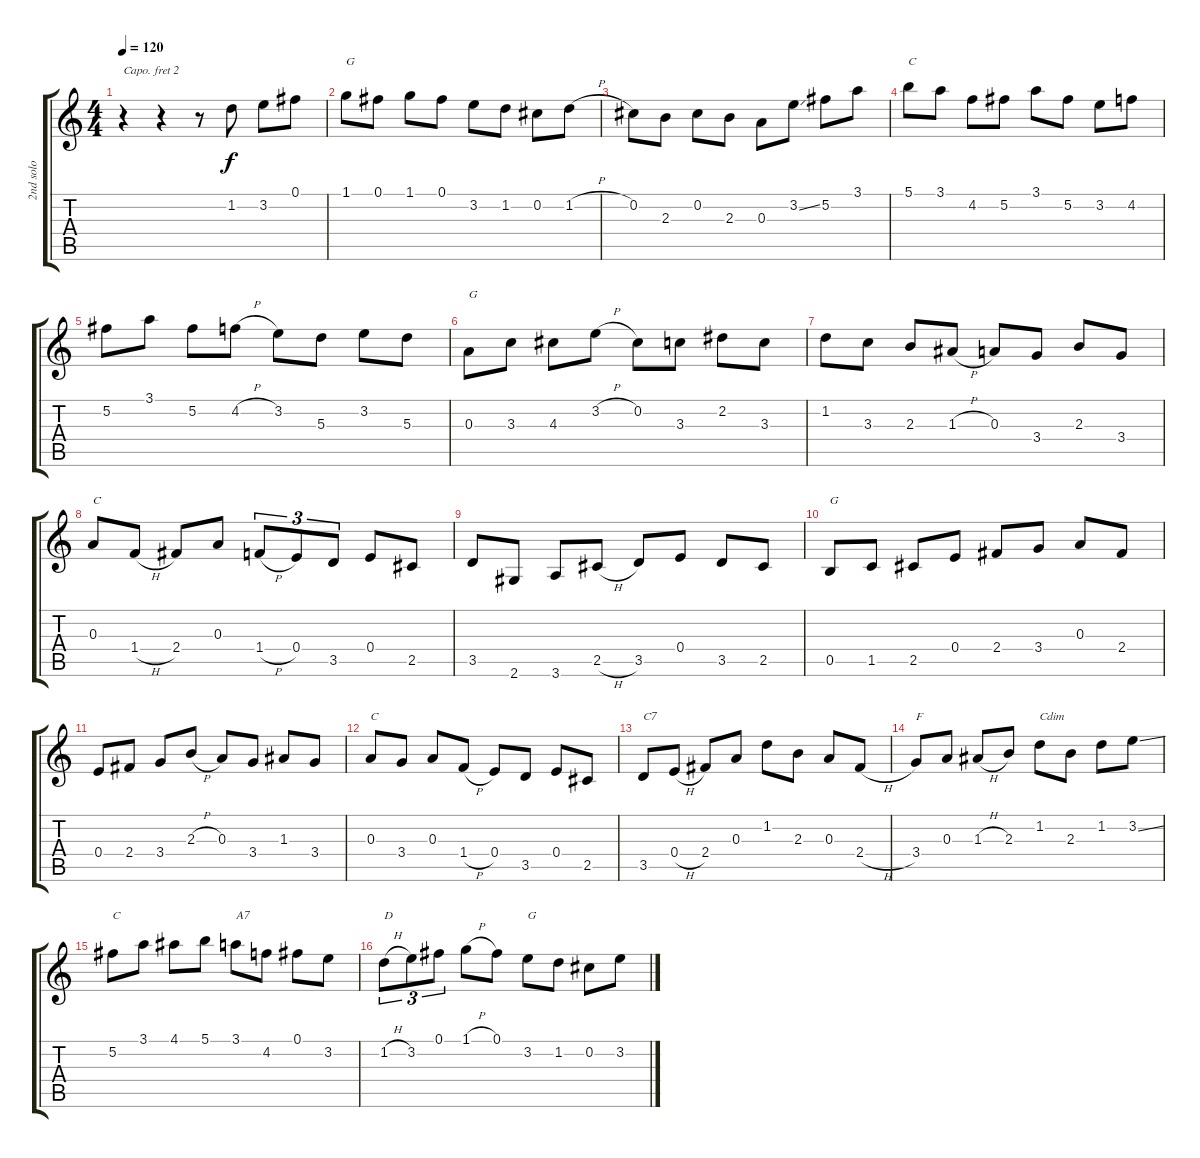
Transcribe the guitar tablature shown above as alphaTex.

\track ("2nd solo" "2nd solo") {instrument acousticguitarnylon}
\staff {score tabs}
\capo 2
\tuning (E4 B3 G3 D3 A2 E2) {hide}
\ts (4 4)
\tempo 120
\clef g2
\ks c
r.4{dy f instrument acousticguitarnylon} r.4 r.8 1.2.8 3.2.8 0.1.8 |
1.1.8{txt "G"} 0.1.8 1.1.8 0.1.8 3.2.8 1.2.8 0.2.8 1.2{h}.8 |
0.2.8 2.3.8 0.2.8 2.3.8 0.3.8 3.2{ss}.8 5.2.8 3.1.8 |
5.1.8{txt "C"} 3.1.8 4.2.8 5.2.8 3.1.8 5.2.8 3.2.8 4.2.8 |
5.2.8 3.1.8 5.2.8 4.2{h}.8 3.2.8 5.3.8 3.2.8 5.3.8 |
0.3.8{txt "G"} 3.3.8 4.3.8 3.2{h}.8 0.2.8 3.3.8 2.2.8 3.3.8 |
1.2.8 3.3.8 2.3.8 1.3{h}.8 0.3.8 3.4.8 2.3.8 3.4.8 |
0.3.8{txt "C"} 1.4{h}.8 2.4.8 0.3.8 1.4{h}.8{tu (3 2)} 0.4.8{tu (3 2)} 3.5.8{tu (3 2)} 0.4.8 2.5.8 |
3.5.8 2.6.8 3.6.8 2.5{h}.8 3.5.8 0.4.8 3.5.8 2.5.8 |
0.5.8{txt "G"} 1.5.8 2.5.8 0.4.8 2.4.8 3.4.8 0.3.8 2.4.8 |
0.4.8 2.4.8 3.4.8 2.3{h}.8 0.3.8 3.4.8 1.3.8 3.4.8 |
0.3.8{txt "C"} 3.4.8 0.3.8 1.4{h}.8 0.4.8 3.5.8 0.4.8 2.5.8 |
3.5.8{txt "C7"} 0.4{h}.8 2.4.8 0.3.8 1.2.8 2.3.8 0.3.8 2.4{h}.8 |
3.4.8{txt "F"} 0.3.8 1.3{h}.8 2.3.8 1.2.8{txt "Cdim"} 2.3.8 1.2.8 3.2{ss}.8 |
5.2.8{txt "C"} 3.1.8 4.1.8 5.1.8 3.1.8{txt "A7"} 4.2.8 0.1.8 3.2.8 |
1.2{h}.8{tu (3 2) txt "D"} 3.2.8{tu (3 2)} 0.1.8{tu (3 2)} 1.1{h}.8 0.1.8 3.2.8{txt "G"} 1.2.8 0.2.8 3.2.8
